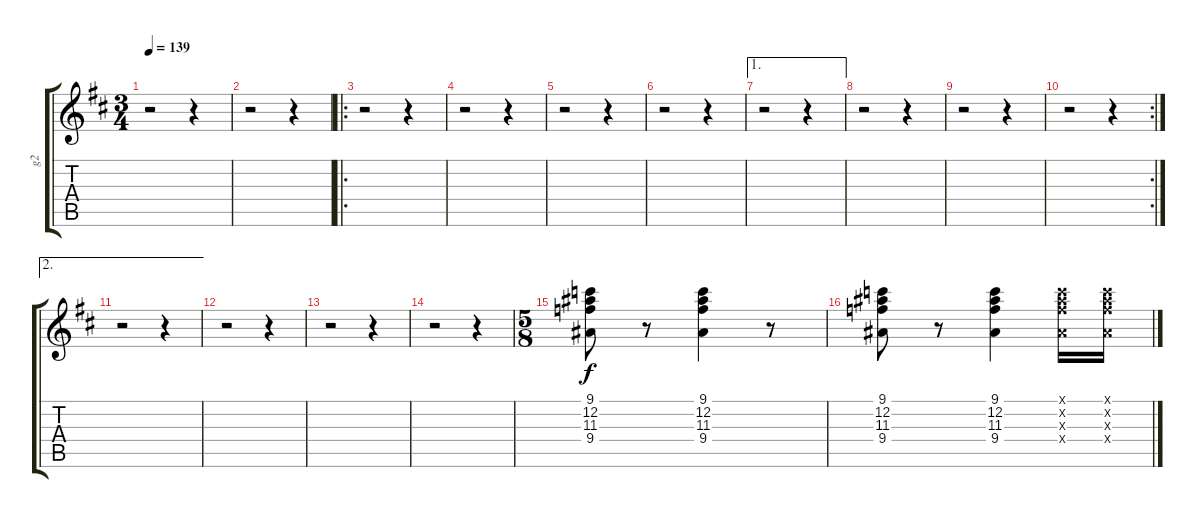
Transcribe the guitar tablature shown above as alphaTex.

\track ("g2" "g2") {instrument distortionguitar}
\staff {score tabs}
\tuning (Eb4 Bb3 Gb3 Db3 Ab2 Eb2) {hide}
\ts (3 4)
\tempo 139
\clef g2
\ks d
r.2{dy f} r.4 |
r.2 r.4 |
\ro
r.2 r.4 |
r.2 r.4 |
r.2 r.4 |
r.2 r.4 |
\ae 1
r.2 r.4 |
r.2 r.4 |
r.2 r.4 |
\rc 2
r.2 r.4 |
\ae 2
r.2 r.4 |
r.2 r.4 |
r.2 r.4 |
r.2 r.4 |
\ts (5 8)
(9.1 12.2 11.3 9.4).8 r.8 (9.1 12.2 11.3 9.4).4 r.8 |
(9.1 12.2 11.3 9.4).8 r.8 (9.1 12.2 11.3 9.4).4 (9.1{x} 12.2{x} 11.3{x} 9.4{x}).16 (9.1{x} 12.2{x} 11.3{x} 9.4{x}).16
